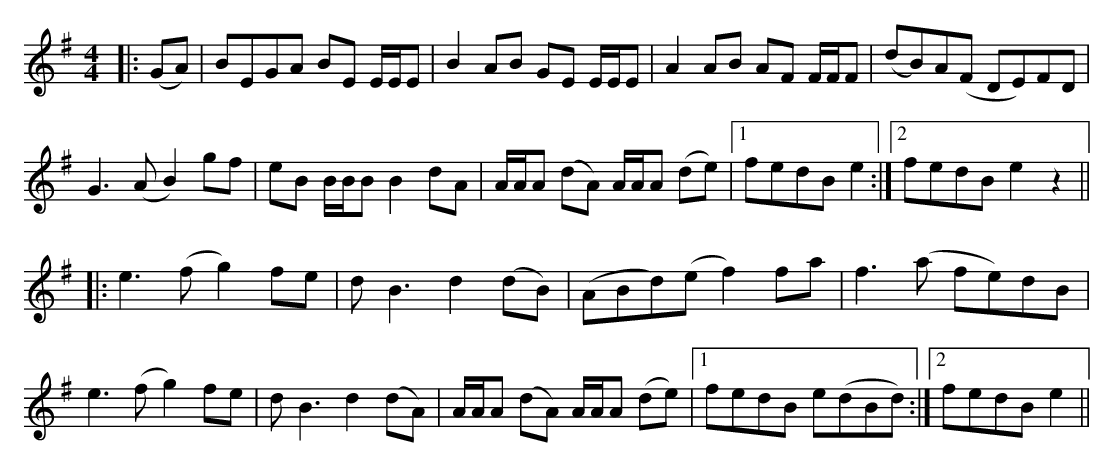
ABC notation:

X:1
M:4/4
K:G
|:(GA)|BEGA BE E/E/E|B2AB GE E/E/E|A2AB AF F/F/F|(dB)A(F DE)FD|
G3 (AB2) gf|eB B/B/B B2 dA|A/A/A (dA) A/A/A (de) |1 fedBe2:|2 fedB e2 z2||
|:e3 (f g2) fe|dB3d2 (dB)|(ABd)(e f2) fa|f3 (a fe)dB|
e3 (f g2) fe|dB3d2 (dA) |A/A/A (dA) A/A/A (de) |1 fedB e(dBd):|[2fedB e2||
